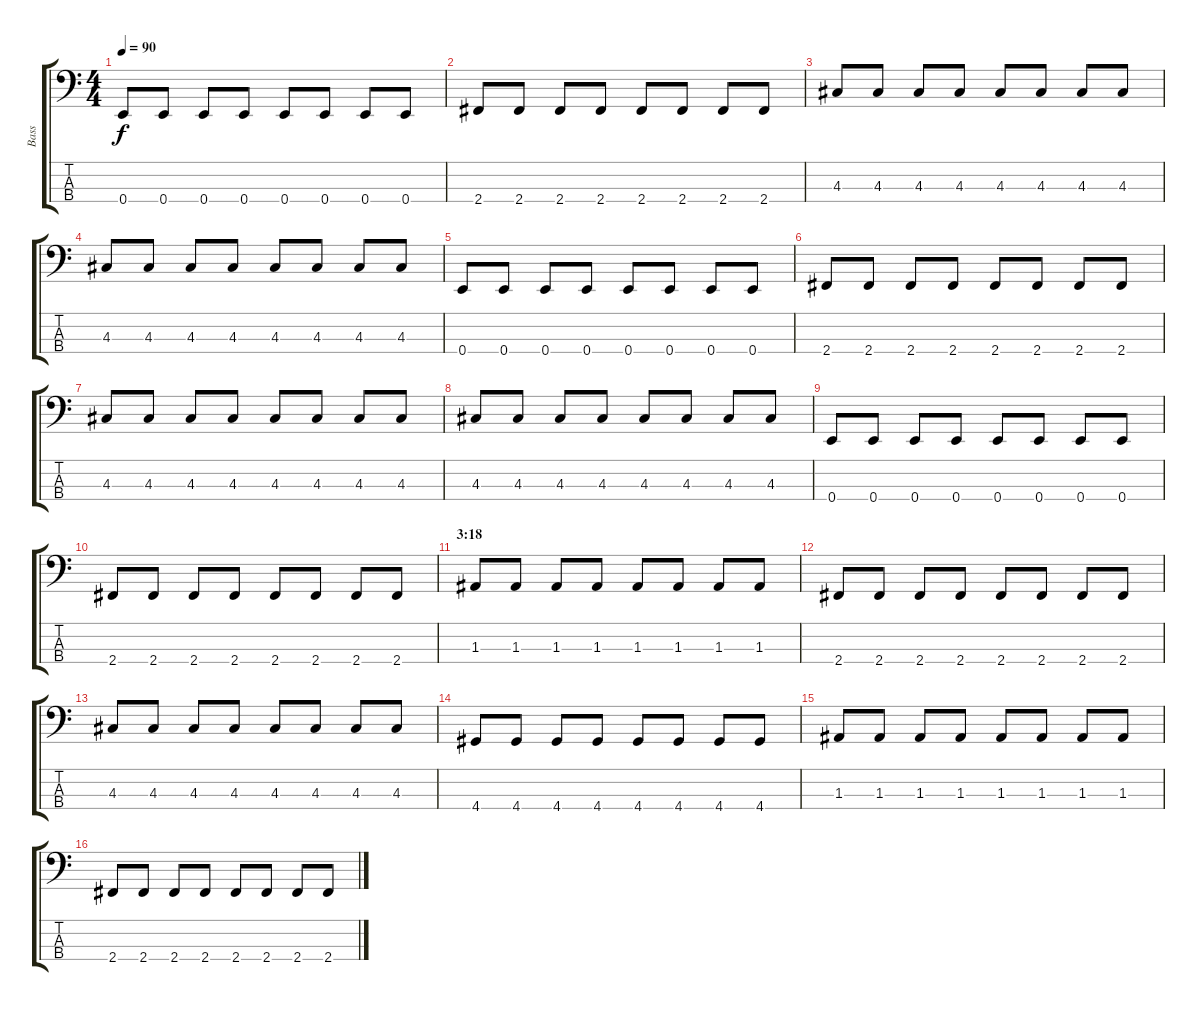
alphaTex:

\track ("Bass" "Bass") {instrument electricbassfinger}
\staff {score tabs}
\tuning (G2 D2 A1 E1) {hide}
\ts (4 4)
\tempo 90
\clef f4
\ks c
0.4.8{dy f} 0.4.8 0.4.8 0.4.8 0.4.8 0.4.8 0.4.8 0.4.8 |
2.4.8 2.4.8 2.4.8 2.4.8 2.4.8 2.4.8 2.4.8 2.4.8 |
4.3.8 4.3.8 4.3.8 4.3.8 4.3.8 4.3.8 4.3.8 4.3.8 |
4.3.8 4.3.8 4.3.8 4.3.8 4.3.8 4.3.8 4.3.8 4.3.8 |
0.4.8 0.4.8 0.4.8 0.4.8 0.4.8 0.4.8 0.4.8 0.4.8 |
2.4.8 2.4.8 2.4.8 2.4.8 2.4.8 2.4.8 2.4.8 2.4.8 |
4.3.8 4.3.8 4.3.8 4.3.8 4.3.8 4.3.8 4.3.8 4.3.8 |
4.3.8 4.3.8 4.3.8 4.3.8 4.3.8 4.3.8 4.3.8 4.3.8 |
0.4.8 0.4.8 0.4.8 0.4.8 0.4.8 0.4.8 0.4.8 0.4.8 |
2.4.8 2.4.8 2.4.8 2.4.8 2.4.8 2.4.8 2.4.8 2.4.8 |
\section ("" "3:18")
1.3.8 1.3.8 1.3.8 1.3.8 1.3.8 1.3.8 1.3.8 1.3.8 |
2.4.8 2.4.8 2.4.8 2.4.8 2.4.8 2.4.8 2.4.8 2.4.8 |
4.3.8 4.3.8 4.3.8 4.3.8 4.3.8 4.3.8 4.3.8 4.3.8 |
4.4.8 4.4.8 4.4.8 4.4.8 4.4.8 4.4.8 4.4.8 4.4.8 |
1.3.8 1.3.8 1.3.8 1.3.8 1.3.8 1.3.8 1.3.8 1.3.8 |
2.4.8 2.4.8 2.4.8 2.4.8 2.4.8 2.4.8 2.4.8 2.4.8
